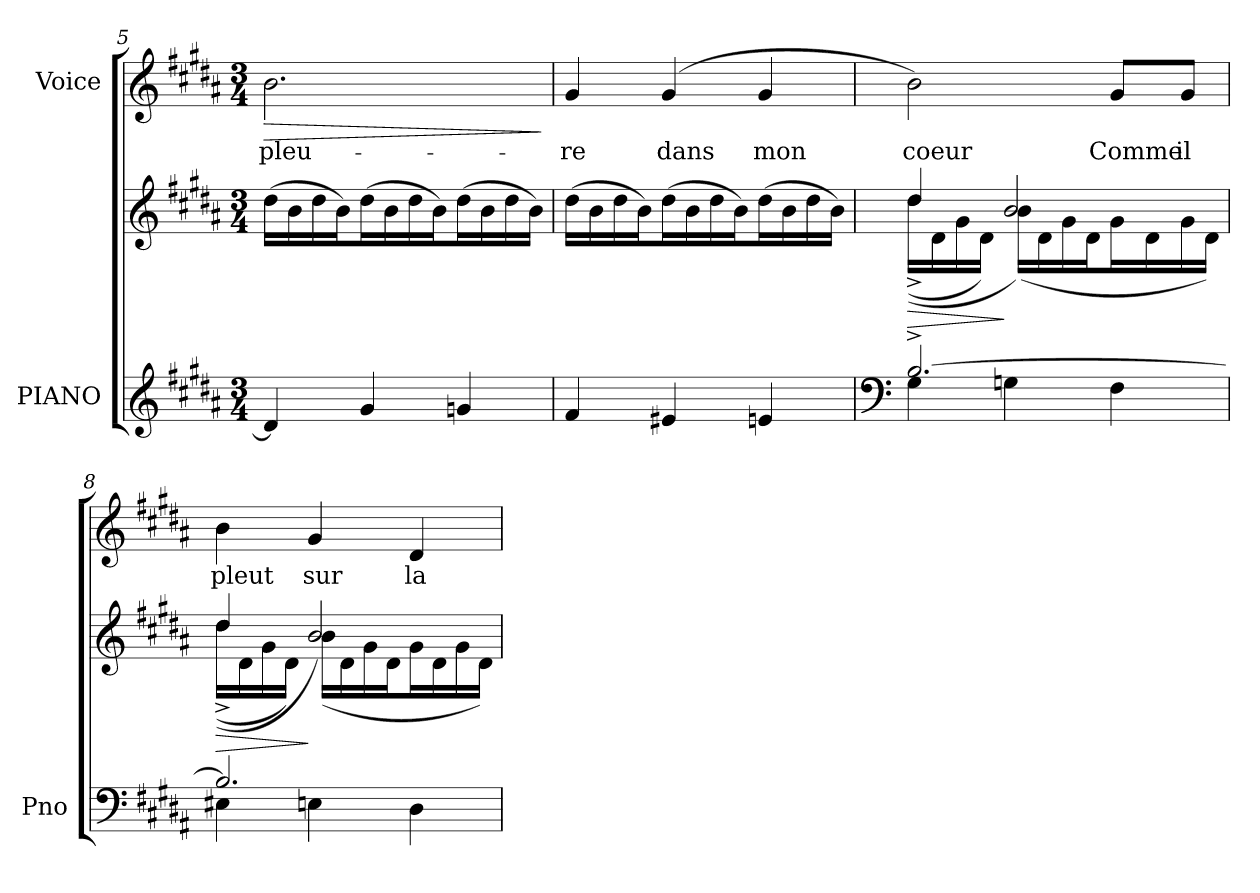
**kern	**kern	**dynam	**kern	**text	**dynam
*part2	*part2	*part2	*part1	*part1	*part1
*staff3	*staff2	*staff2/3	*staff1	*staff1	*staff1
*I"PIANO	*	*	*I"Voice	*	*
*I'Pno	*	*	*	*	*
*clefG2	*clefG2	*	*clefG2	*	*
*k[f#c#g#d#a#]	*k[f#c#g#d#a#]	*	*k[f#c#g#d#a#]	*	*
*M3/4	*M3/4	*	*M3/4	*	*
=5	=5	=5	=5	=5	=5
!	!	!	!	!	!LO:HP:b
4d#/]	(16dd#\LL	.	2.b\	pleu-	>
.	16b\	.	.	.	.
.	16dd#\	.	.	.	.
.	16b\J)	.	.	.	.
4g#/	(16dd#\L	.	.	.	.
.	16b\	.	.	.	.
.	16dd#\	.	.	.	.
.	16b\J)	.	.	.	.
4gn/	(16dd#\L	.	.	.	.
.	16b\	.	.	.	.
.	16dd#\	.	.	.	.
.	16b\JJ)	.	.	.	.
.	.	.	.	.	]
=6	=6	=6	=6	=6	=6
4f#/	(16dd#\LL	.	4g#/	-re	.
.	16b\	.	.	.	.
.	16dd#\	.	.	.	.
.	16b\J)	.	.	.	.
4e#X/	(16dd#\L	.	(4g#/	dans	.
.	16b\	.	.	.	.
.	16dd#\	.	.	.	.
.	16b\J)	.	.	.	.
4en/	(16dd#\L	.	4g#/	mon	.
.	16b\	.	.	.	.
.	16dd#\	.	.	.	.
.	16b\JJ)	.	.	.	.
=7	=7	=7	=7	=7	=7
*clefF4	*	*	*	*	*
*^	*	*	*	*	*
!	!	!	!LO:HP:b	!	!	!
*	*	*^	*	*	*	*
[2.B^/	4G#\	4dd#/	((16dd#^>\LL	>	2b\)	coeur	.
.	.	.	16d#\	.	.	.	.
.	.	.	16g#\	.	.	.	.
.	.	.	16d#\JJ)	.	.	.	.
.	4Gn\	2b/	(16b\LL)	]	.	.	.
.	.	.	16d#\	.	.	.	.
.	.	.	16g#\	.	.	.	.
.	.	.	16d#\J	.	.	.	.
.	4F#\	.	16g#\L	.	8g#/L	Comme	.
.	.	.	16d#\	.	.	.	.
.	.	.	16g#\	.	8g#/J	il	.
.	.	.	16d#\JJ)	.	.	.	.
=8	=8	=8	=8	=8	=8	=8	=8
!	!	!	!	!LO:HP:b	!	!	!
2.B/]	4E#X\	4dd#/	((16dd#^>\LL	>	4b\	pleut	.
.	.	.	16d#\	.	.	.	.
.	.	.	16g#\	.	.	.	.
.	.	.	16d#\JJ)	.	.	.	.
.	4En\	2b/	(16b\LL)	]	4g#/	sur	.
.	.	.	16d#\	.	.	.	.
.	.	.	16g#\	.	.	.	.
.	.	.	16d#\J	.	.	.	.
.	4D#\	.	16g#\L	.	4d#/	la	.
.	.	.	16d#\	.	.	.	.
.	.	.	16g#\	.	.	.	.
.	.	.	16d#\JJ)	.	.	.	.
*v	*v	*	*	*	*	*	*
*	*v	*v	*	*	*	*
=	=	=	=	=	=
*-	*-	*-	*-	*-	*-
